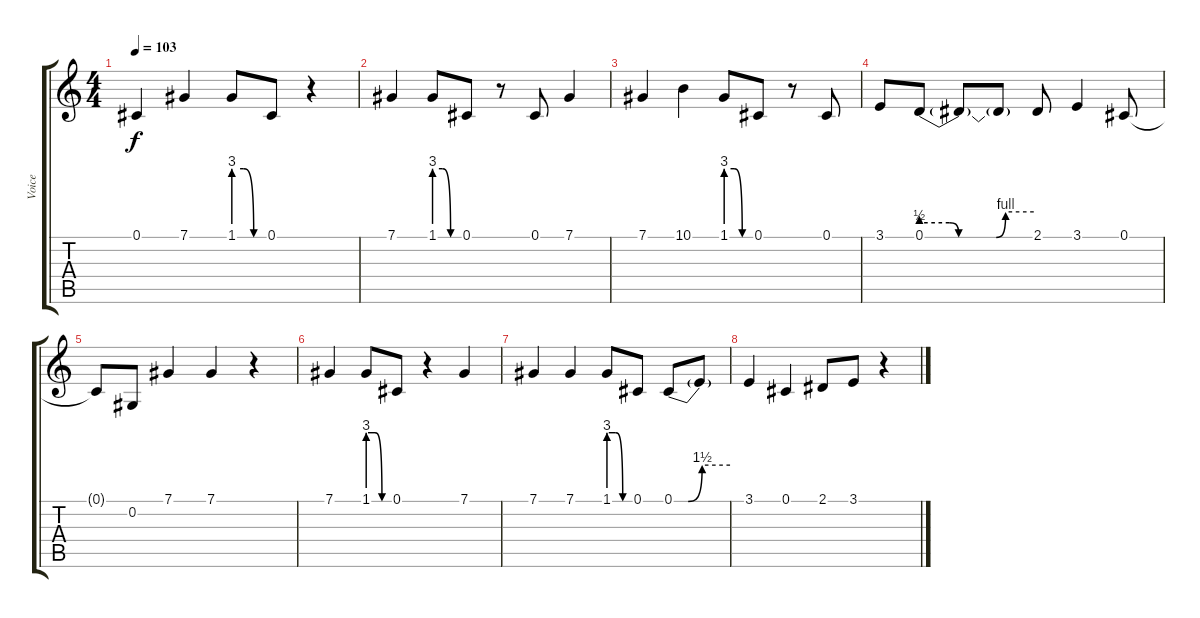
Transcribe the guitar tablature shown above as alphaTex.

\track ("Voice" "Voice") {instrument lead2sawtooth}
\staff {score tabs}
\tuning (Db4 Ab3 E3 B2 Gb2 Db2) {hide}
\ts (4 4)
\tempo 103
\clef g2
\ks c
0.1.4{dy f} 7.1.4 1.1{be (custom 0 12 20 12 40 0 60 0)}.8 0.1.8 r.4 |
7.1.4 1.1{be (custom 0 12 20 12 40 0 60 0)}.8 0.1.8 r.8 0.1.8 7.1.4 |
7.1.4 10.1.4 1.1{be (custom 0 12 20 12 40 0 60 0)}.8 0.1.8 r.8 0.1.8 |
3.1.8 0.1{be (custom 0 2 15 2 20 0 30 0 40 0 45 4 60 4)}.8 0.1{t}.8 0.1{t}.8 2.1.8 3.1.4 0.1.8 |
0.1{t}.8 0.2.8 7.1.4 7.1.4 r.4 |
7.1.4 1.1{be (custom 0 12 20 12 40 0 60 0)}.8 0.1.8 r.4 7.1.4 |
7.1.4 7.1.4 1.1{be (custom 0 12 20 12 40 0 60 0)}.8 0.1.8 0.1{be (custom 0 0 15 0 30 6 60 6)}.8 0.1{t}.8 |
3.1.4 0.1.4 2.1.8 3.1.8 r.4
